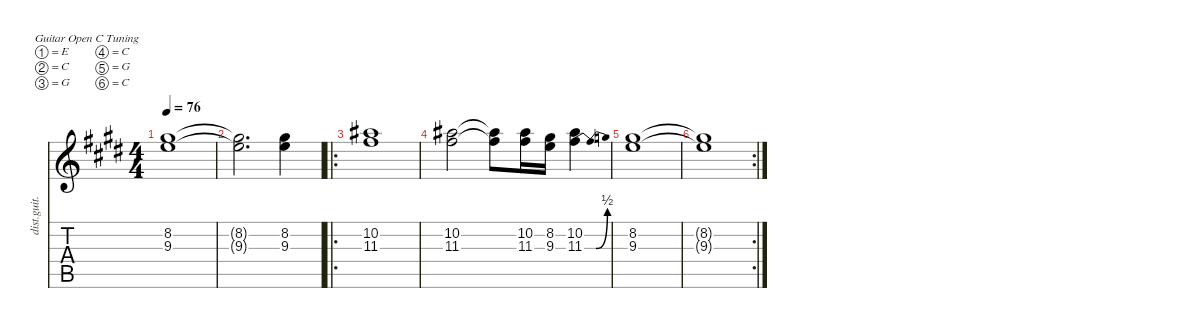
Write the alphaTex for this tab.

\defaultSystemsLayout 4
\hideDynamics
\bracketExtendMode nobrackets
\otherSystemsTrackNameOrientation horizontal
\track ("Guitar 1" "dist.guit.") {defaultSystemsLayout 4 instrument distortionguitar}
\staff {score tabs}
\tuning (E4 C4 G3 C3 G2 C2)
\ts (4 4)
\tempo 76
\clef g2
\ks e
(8.2{acc #} 9.3{acc forcenatural}).1{dy f beam Down} |
(8.2{t acc #} 9.3{t acc forcenatural}).2{d beam Down} (8.2{acc #} 9.3{acc forcenatural}).4{beam Down} |
\ro
(10.2{acc #} 11.3{acc #}).1{beam Down} |
(10.2{acc #} 11.3{acc #}).2{beam Down} (10.2{t acc #} 11.3{t acc #}).8{beam Down} (10.2{acc #} 11.3{acc #}).16{beam Down} (8.2{acc #} 9.3{acc forcenatural}).16{beam Down} (10.2{acc #} 11.3{be (bendrelease 0 0 14.0000004 2 25.999999199999998 2 7.0000002 0) acc #}).4{beam Down} |
(8.2{acc #} 9.3{acc forcenatural}).1{beam Down} |
\rc 2
(8.2{t acc #} 9.3{t acc forcenatural}).1{beam Down}
